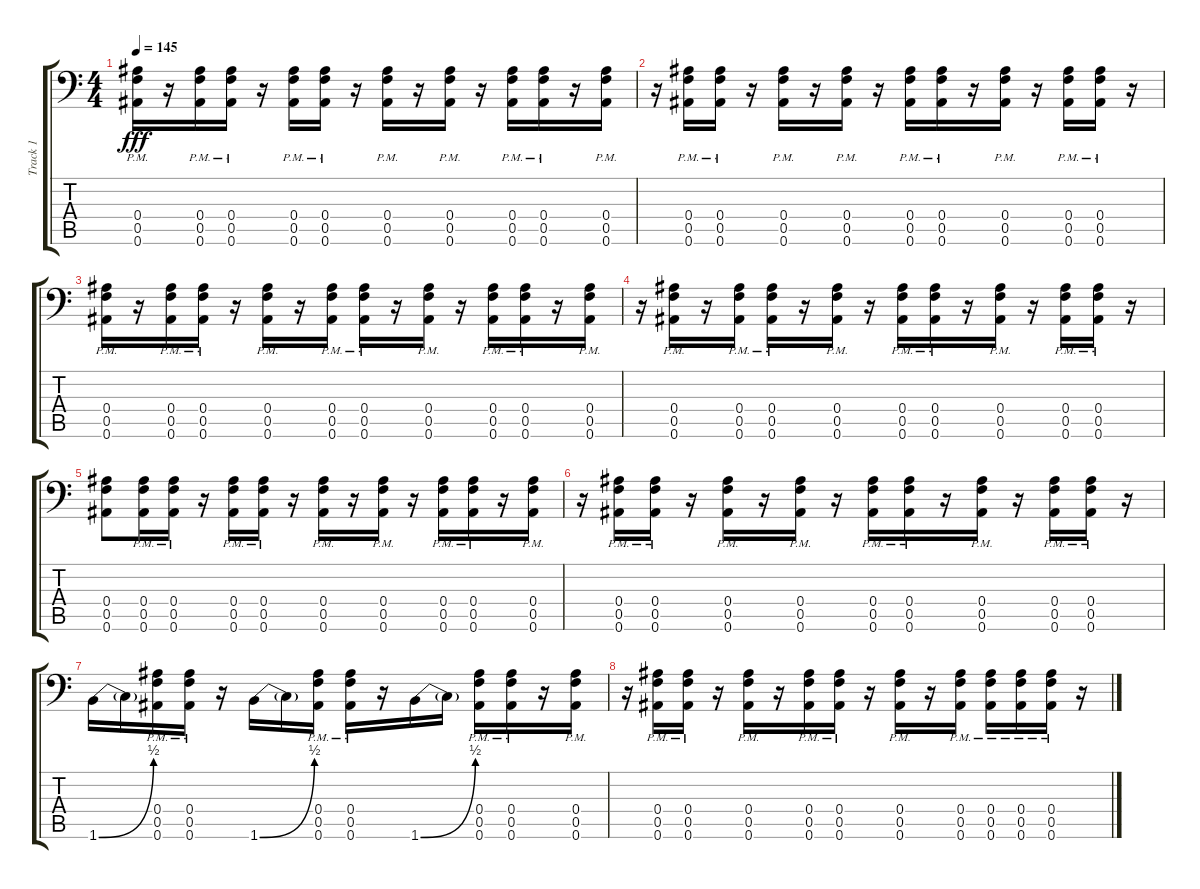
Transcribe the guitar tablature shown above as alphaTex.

\track ("Track 1" "Track 1") {instrument distortionguitar}
\staff {score tabs}
\tuning (C4 G3 Eb3 Bb2 F2 Bb1) {hide}
\ts (4 4)
\tempo 145
\clef f4
\ks c
(0.4{pm} 0.5{pm} 0.6{pm}).16{dy fff} r.16 (0.4{pm} 0.5{pm} 0.6{pm}).16 (0.4{pm} 0.5{pm} 0.6{pm}).16 r.16 (0.4{pm} 0.5{pm} 0.6{pm}).16 (0.4{pm} 0.5{pm} 0.6{pm}).16 r.16 (0.4{pm} 0.5{pm} 0.6{pm}).16 r.16 (0.4{pm} 0.5{pm} 0.6{pm}).16 r.16 (0.4{pm} 0.5{pm} 0.6{pm}).16 (0.4{pm} 0.5{pm} 0.6{pm}).16 r.16 (0.4{pm} 0.5{pm} 0.6{pm}).16 |
r.16 (0.4{pm} 0.5{pm} 0.6{pm}).16 (0.4{pm} 0.5{pm} 0.6{pm}).16 r.16 (0.4{pm} 0.5{pm} 0.6{pm}).16 r.16 (0.4{pm} 0.5{pm} 0.6{pm}).16 r.16 (0.4{pm} 0.5{pm} 0.6{pm}).16 (0.4{pm} 0.5{pm} 0.6{pm}).16 r.16 (0.4{pm} 0.5{pm} 0.6{pm}).16 r.16 (0.4{pm} 0.5{pm} 0.6{pm}).16 (0.4{pm} 0.5{pm} 0.6{pm}).16 r.16 |
(0.4{pm} 0.5{pm} 0.6{pm}).16 r.16 (0.4{pm} 0.5{pm} 0.6{pm}).16 (0.4{pm} 0.5{pm} 0.6{pm}).16 r.16 (0.4{pm} 0.5{pm} 0.6{pm}).16 r.16 (0.4{pm} 0.5{pm} 0.6{pm}).16 (0.4{pm} 0.5{pm} 0.6{pm}).16 r.16 (0.4{pm} 0.5{pm} 0.6{pm}).16 r.16 (0.4{pm} 0.5{pm} 0.6{pm}).16 (0.4{pm} 0.5{pm} 0.6{pm}).16 r.16 (0.4{pm} 0.5{pm} 0.6{pm}).16 |
r.16 (0.4{pm} 0.5{pm} 0.6{pm}).16 r.16 (0.4{pm} 0.5{pm} 0.6{pm}).16 (0.4{pm} 0.5{pm} 0.6{pm}).16 r.16 (0.4{pm} 0.5{pm} 0.6{pm}).16 r.16 (0.4{pm} 0.5{pm} 0.6{pm}).16 (0.4{pm} 0.5{pm} 0.6{pm}).16 r.16 (0.4{pm} 0.5{pm} 0.6{pm}).16 r.16 (0.4{pm} 0.5{pm} 0.6{pm}).16 (0.4{pm} 0.5{pm} 0.6{pm}).16 r.16 |
(0.4 0.5 0.6).8 (0.4{pm} 0.5{pm} 0.6{pm}).16 (0.4{pm} 0.5{pm} 0.6{pm}).16 r.16 (0.4{pm} 0.5{pm} 0.6{pm}).16 (0.4{pm} 0.5{pm} 0.6{pm}).16 r.16 (0.4{pm} 0.5{pm} 0.6{pm}).16 r.16 (0.4{pm} 0.5{pm} 0.6{pm}).16 r.16 (0.4{pm} 0.5{pm} 0.6{pm}).16 (0.4{pm} 0.5{pm} 0.6{pm}).16 r.16 (0.4{pm} 0.5{pm} 0.6{pm}).16 |
r.16 (0.4{pm} 0.5{pm} 0.6{pm}).16 (0.4{pm} 0.5{pm} 0.6{pm}).16 r.16 (0.4{pm} 0.5{pm} 0.6{pm}).16 r.16 (0.4{pm} 0.5{pm} 0.6{pm}).16 r.16 (0.4{pm} 0.5{pm} 0.6{pm}).16 (0.4{pm} 0.5{pm} 0.6{pm}).16 r.16 (0.4{pm} 0.5{pm} 0.6{pm}).16 r.16 (0.4{pm} 0.5{pm} 0.6{pm}).16 (0.4{pm} 0.5{pm} 0.6{pm}).16 r.16 |
1.6{be (bend 0 0 60 2)}.16 1.6{t}.16 (0.4{pm} 0.5{pm} 0.6{pm}).16 (0.4{pm} 0.5{pm} 0.6{pm}).16 r.16 1.6{be (bend 0 0 60 2)}.16 1.6{t}.16 (0.4{pm} 0.5{pm} 0.6{pm}).16 (0.4{pm} 0.5{pm} 0.6{pm}).16 r.16 1.6{be (bend 0 0 60 2)}.16 1.6{t}.16 (0.4{pm} 0.5{pm} 0.6{pm}).16 (0.4{pm} 0.5{pm} 0.6{pm}).16 r.16 (0.4{pm} 0.5{pm} 0.6{pm}).16 |
r.16 (0.4{pm} 0.5{pm} 0.6{pm}).16 (0.4{pm} 0.5{pm} 0.6{pm}).16 r.16 (0.4{pm} 0.5{pm} 0.6{pm}).16 r.16 (0.4{pm} 0.5{pm} 0.6{pm}).16 (0.4{pm} 0.5{pm} 0.6{pm}).16 r.16 (0.4{pm} 0.5{pm} 0.6{pm}).16 r.16 (0.4{pm} 0.5{pm} 0.6{pm}).16 (0.4{pm} 0.5{pm} 0.6{pm}).16 (0.4{pm} 0.5{pm} 0.6{pm}).16 (0.4{pm} 0.5{pm} 0.6{pm}).16 r.16
